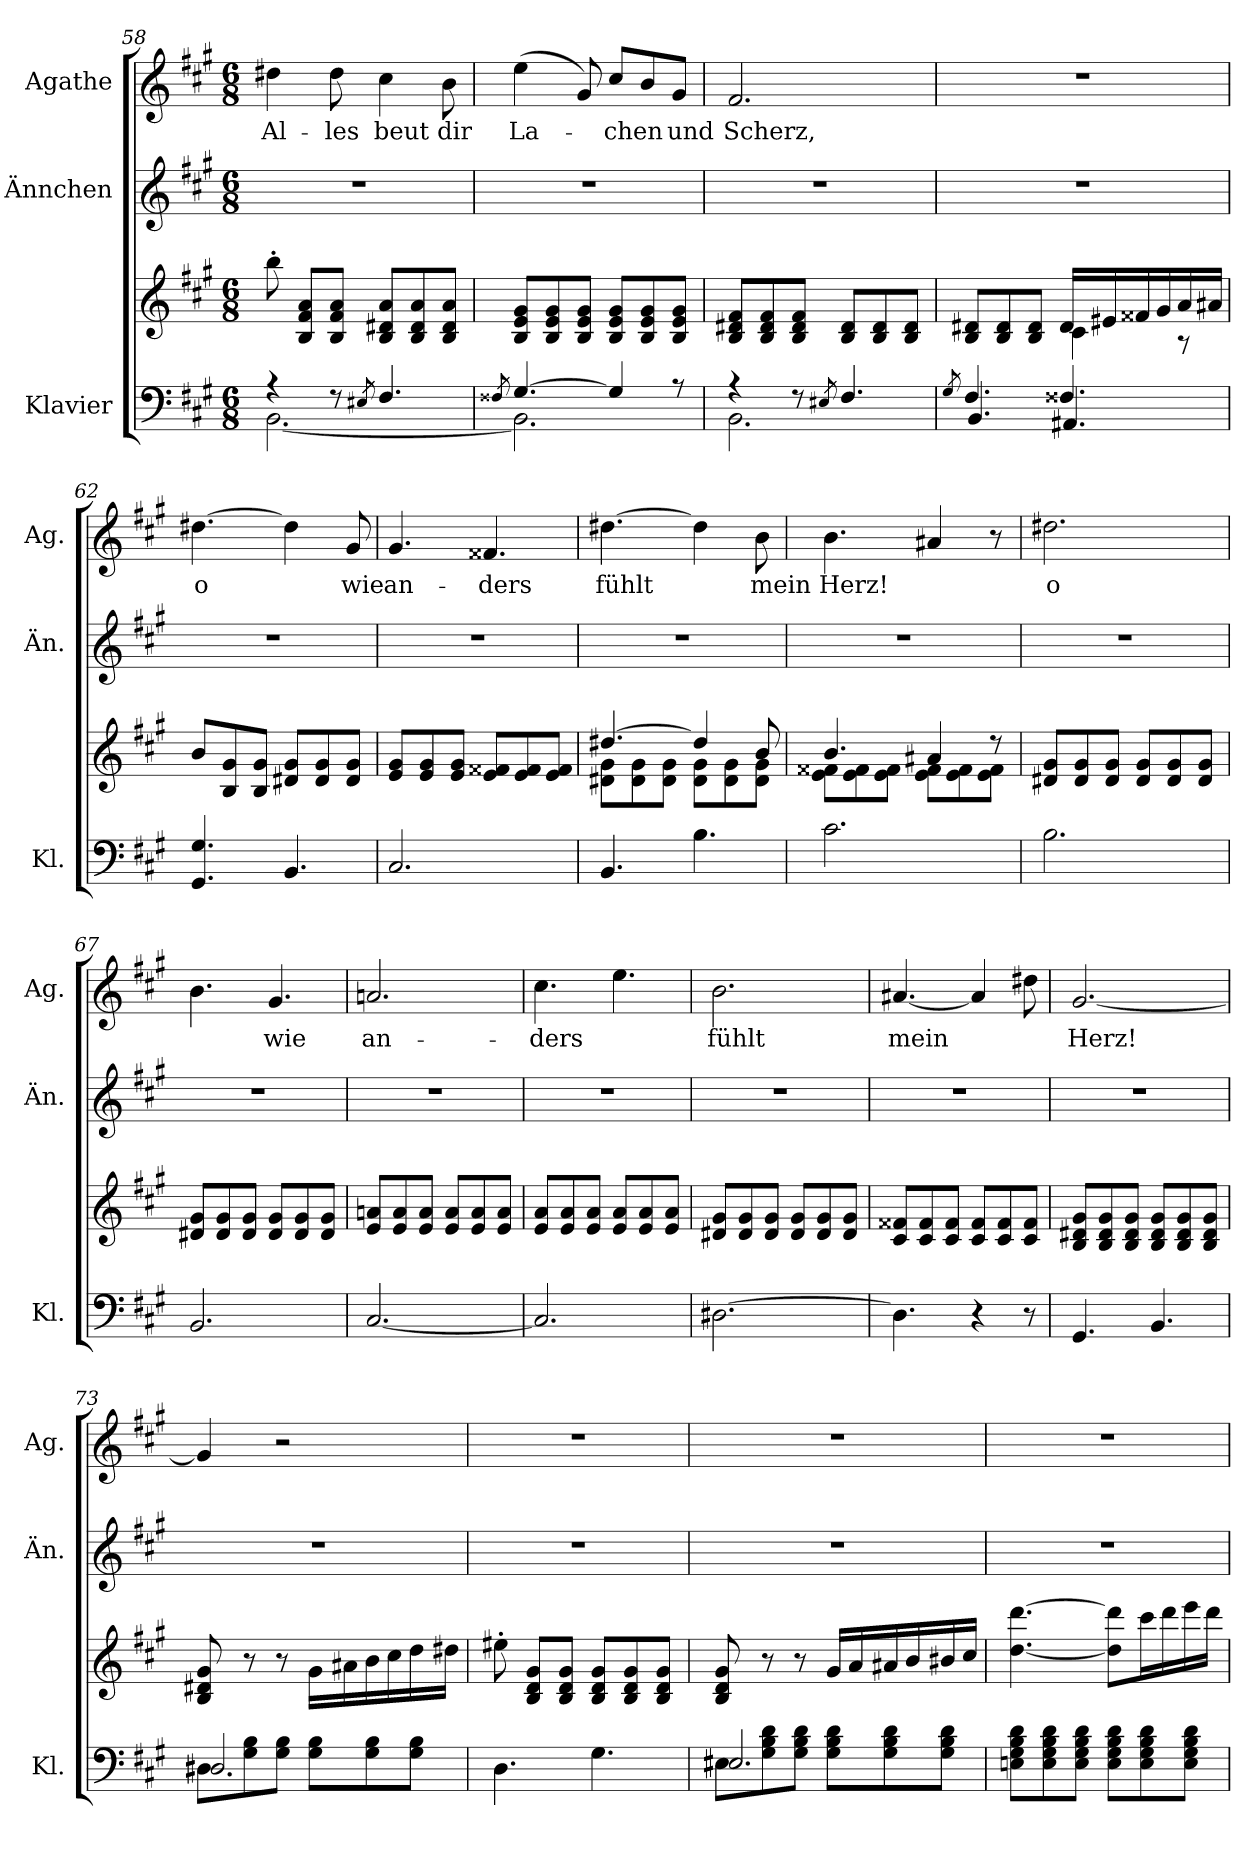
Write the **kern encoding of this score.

**kern	**kern	**kern	**kern	**text
*part3	*part3	*part2	*part1	*part1
*staff4	*staff3	*staff2	*staff1	*staff1
*I"Klavier	*	*I"Ännchen	*I"Agathe	*
*I'Kl.	*	*I'Än.	*I'Ag.	*
!!LO:LB:g=z
*clefF4	*clefG2	*clefG2	*clefG2	*
*k[f#c#g#]	*k[f#c#g#]	*k[f#c#g#]	*k[f#c#g#]	*
*M6/8	*M6/8	*M6/8	*M6/8	*
=58	=58	=58	=58	=58
*^	*	*	*	*
4r	[2.BB\	8bb'\	2.r	4dd#X\	Al-
.	.	8B/ 8f#/ 8a/L	.	.	.
8r	.	8B/ 8f#/ 8a/J	.	8dd#\	-les
8qE#X/	.	.	.	.	.
4.F#/	.	8B/ 8d#X/ 8a/L	.	4cc#\	beut
.	.	8B/ 8d#/ 8a/	.	.	.
.	.	8B/ 8d#/ 8a/J	.	8b\	dir
=59	=59	=59	=59	=59	=59
8qF##X/	.	.	.	.	.
[4.G#/	2.BB\]	8B/ 8e/ 8g#/L	2.r	(4ee\	La-
.	.	8B/ 8e/ 8g#/	.	.	.
.	.	8B/ 8e/ 8g#/J	.	8g#/)	.
4G#/]	.	8B/ 8e/ 8g#/L	.	8cc#/L	-chen
.	.	8B/ 8e/ 8g#/	.	8b/	.
8r	.	8B/ 8e/ 8g#/J	.	8g#/J	und
=60	=60	=60	=60	=60	=60
4r	2.BB\	8B/ 8d#X/ 8f#/L	2.r	2.f#/	Scherz,
.	.	8B/ 8d#/ 8f#/	.	.	.
8r	.	8B/ 8d#/ 8f#/J	.	.	.
8qE#X/	.	.	.	.	.
4.F#/	.	8B/ 8d#/L	.	.	.
.	.	8B/ 8d#/	.	.	.
.	.	8B/ 8d#/J	.	.	.
=61	=61	=61	=61	=61	=61
8qG#/	.	.	.	.	.
*	*	*^	*	*	*
4.F#/	4.BB/	8B/ 8d#X/L	4.ryy	2.r	2.r	.
.	.	8B/ 8d#/	.	.	.	.
.	.	8B/ 8d#/J	.	.	.	.
4.F##X/	4.AA#X/	16d#/LL	4c#\	.	.	.
.	.	16e#X/	.	.	.	.
.	.	16f##X/	.	.	.	.
.	.	16g#/	.	.	.	.
.	.	16a/	8r	.	.	.
.	.	16a#X/JJ	.	.	.	.
*v	*v	*	*	*	*	*
*	*v	*v	*	*	*
=62	=62	=62	=62	=62
4.GG#/ 4.G#/	8b/L	2.r	[4.dd#X\	o
.	8B/ 8g#/	.	.	.
.	8B/ 8g#/J	.	.	.
4.BB/	8d#X/ 8g#/L	.	4dd#\]	.
.	8d#/ 8g#/	.	.	.
.	8d#/ 8g#/J	.	8g#/	wie
!!LO:LB:g=z
=63	=63	=63	=63	=63
2.C#/	8e/ 8g#/L	2.r	4.g#/	an-
.	8e/ 8g#/	.	.	.
.	8e/ 8g#/J	.	.	.
.	8e/ 8f##X/L	.	4.f##X/	-ders
.	8e/ 8f##/	.	.	.
.	8e/ 8f##/J	.	.	.
=64	=64	=64	=64	=64
*	*^	*	*	*
4.BB/	[4.dd#X/	8d#X\ 8g#\L	2.r	[4.dd#X\	fühlt
.	.	8d#\ 8g#\	.	.	.
.	.	8d#\ 8g#\J	.	.	.
4.B\	4dd#/]	8d#\ 8g#\L	.	4dd#\]	.
.	.	8d#\ 8g#\	.	.	.
.	8b/	8d#\ 8g#\J	.	8b\	mein
=65	=65	=65	=65	=65	=65
2.c#\	4.b/	8e\ 8f##X\L	2.r	4.b\	Herz!
.	.	8e\ 8f##\	.	.	.
.	.	8e\ 8f##\J	.	.	.
.	4a#X/	8e\ 8f##\L	.	4a#X/	.
.	.	8e\ 8f##\	.	.	.
.	8r	8e\ 8f##\J	.	8r	.
*	*v	*v	*	*	*
=66	=66	=66	=66	=66
2.B\	8d#X/ 8g#/L	2.r	2.dd#X\	o
.	8d#/ 8g#/	.	.	.
.	8d#/ 8g#/J	.	.	.
.	8d#/ 8g#/L	.	.	.
.	8d#/ 8g#/	.	.	.
.	8d#/ 8g#/J	.	.	.
=67	=67	=67	=67	=67
2.BB/	8d#X/ 8g#/L	2.r	4.b\	.
.	8d#/ 8g#/	.	.	.
.	8d#/ 8g#/J	.	.	.
.	8d#/ 8g#/L	.	4.g#/	wie
.	8d#/ 8g#/	.	.	.
.	8d#/ 8g#/J	.	.	.
=68	=68	=68	=68	=68
[2.C#/	8e/ 8an/L	2.r	2.an/	an-
.	8e/ 8a/	.	.	.
.	8e/ 8a/J	.	.	.
.	8e/ 8a/L	.	.	.
.	8e/ 8a/	.	.	.
.	8e/ 8a/J	.	.	.
!!LO:LB:g=z
=69	=69	=69	=69	=69
2.C#/]	8e/ 8a/L	2.r	4.cc#\	-ders
.	8e/ 8a/	.	.	.
.	8e/ 8a/J	.	.	.
.	8e/ 8a/L	.	4.ee\	.
.	8e/ 8a/	.	.	.
.	8e/ 8a/J	.	.	.
=70	=70	=70	=70	=70
[2.D#X\	8d#X/ 8g#/L	2.r	2.b\	fühlt
.	8d#/ 8g#/	.	.	.
.	8d#/ 8g#/J	.	.	.
.	8d#/ 8g#/L	.	.	.
.	8d#/ 8g#/	.	.	.
.	8d#/ 8g#/J	.	.	.
=71	=71	=71	=71	=71
4.D#\]	8c#/ 8f##X/L	2.r	[4.a#X/	mein
.	8c#/ 8f##/	.	.	.
.	8c#/ 8f##/J	.	.	.
4r	8c#/ 8f##/L	.	4a#/]	.
.	8c#/ 8f##/	.	.	.
8r	8c#/ 8f##/J	.	8dd#X\	.
=72	=72	=72	=72	=72
4.GG#/	8B/ 8d#X/ 8g#/L	2.r	[2.g#/	Herz!
.	8B/ 8d#/ 8g#/	.	.	.
.	8B/ 8d#/ 8g#/J	.	.	.
4.BB/	8B/ 8d#/ 8g#/L	.	.	.
.	8B/ 8d#/ 8g#/	.	.	.
.	8B/ 8d#/ 8g#/J	.	.	.
=73	=73	=73	=73	=73
*^	*	*	*	*
8D#X\L	2.D#/	8B/ 8d#X/ 8g#/	2.r	4g#/]	.
8G#\ 8B\	.	8r	.	.	.
8G#\ 8B\J	.	8r	.	2r	.
8G#\ 8B\L	.	16g#\LL	.	.	.
.	.	16a#X\	.	.	.
8G#\ 8B\	.	16b\	.	.	.
.	.	16cc#\	.	.	.
8G#\ 8B\J	.	16dd\	.	.	.
.	.	16dd#X\JJ	.	.	.
*v	*v	*	*	*	*
!!LO:LB:g=z
=74	=74	=74	=74	=74
4.D\	8ee#X'\	2.r	2.r	.
.	8B/ 8d/ 8g#/L	.	.	.
.	8B/ 8d/ 8g#/J	.	.	.
4.G#\	8B/ 8d/ 8g#/L	.	.	.
.	8B/ 8d/ 8g#/	.	.	.
.	8B/ 8d/ 8g#/J	.	.	.
=75	=75	=75	=75	=75
*^	*	*	*	*
8E#X\L	2.E#/	8B/ 8d/ 8g#/	2.r	2.r	.
8G#\ 8B\ 8d\	.	8r	.	.	.
8G#\ 8B\ 8d\J	.	8r	.	.	.
8G#\ 8B\ 8d\L	.	16g#/LL	.	.	.
.	.	16a/	.	.	.
8G#\ 8B\ 8d\	.	16a#X/	.	.	.
.	.	16b/	.	.	.
8G#\ 8B\ 8d\J	.	16b#X/	.	.	.
.	.	16cc#/JJ	.	.	.
*v	*v	*	*	*	*
=76	=76	=76	=76	=76
8En\ 8G#\ 8B\ 8d\L	[4.dd\ [4.ddd\	2.r	2.r	.
8E\ 8G#\ 8B\ 8d\	.	.	.	.
8E\ 8G#\ 8B\ 8d\J	.	.	.	.
8E\ 8G#\ 8B\ 8d\L	8dd\] 8ddd\]L	.	.	.
8E\ 8G#\ 8B\ 8d\	16ccc#\L	.	.	.
.	16ddd\	.	.	.
8E\ 8G#\ 8B\ 8d\J	16eee\	.	.	.
.	16ddd\JJ	.	.	.
=	=	=	=	=
*-	*-	*-	*-	*-
